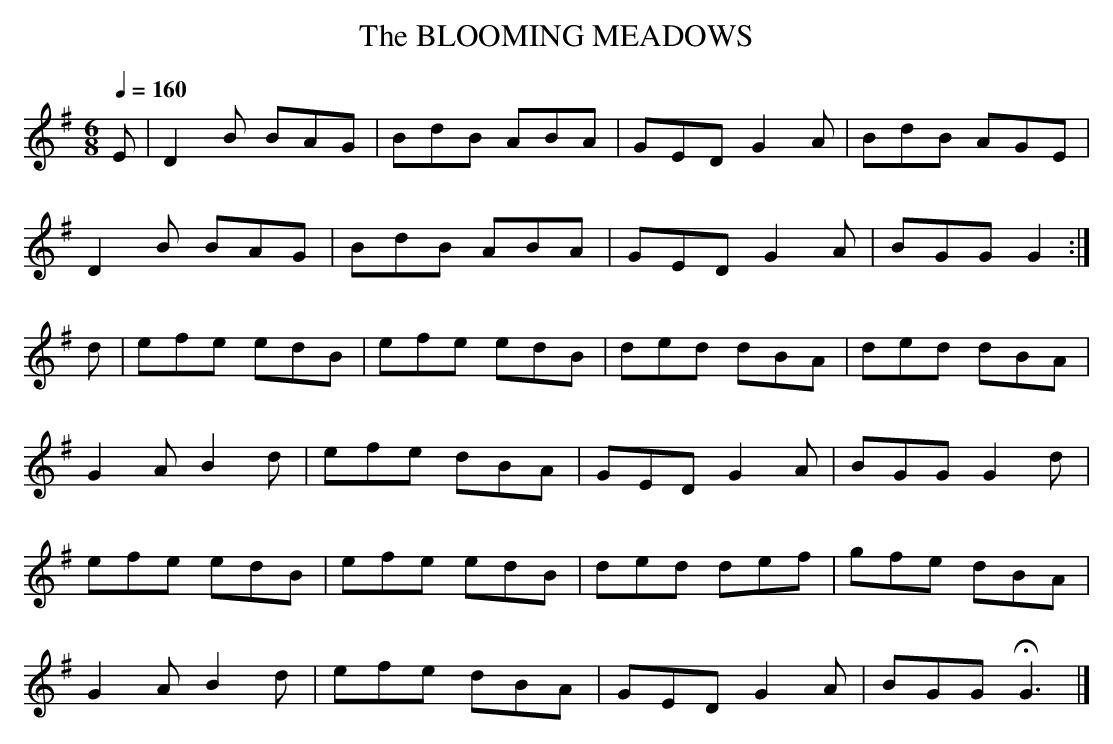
X:1
T:BLOOMING MEADOWS, The
Q:1/4=160
M:6/8
K:G
E|D2B BAG|BdB ABA|GED G2A|BdB AGE|
D2B BAG|BdB ABA|GED G2A|BGG G2 :|
d|efe edB|efe edB|ded dBA|ded dBA|
G2A B2d|efe dBA|GED G2A|BGG G2d|
efe edB|efe edB|ded def|gfe dBA|
G2A B2d|efe dBA|GED G2A|BGG HG3|]
